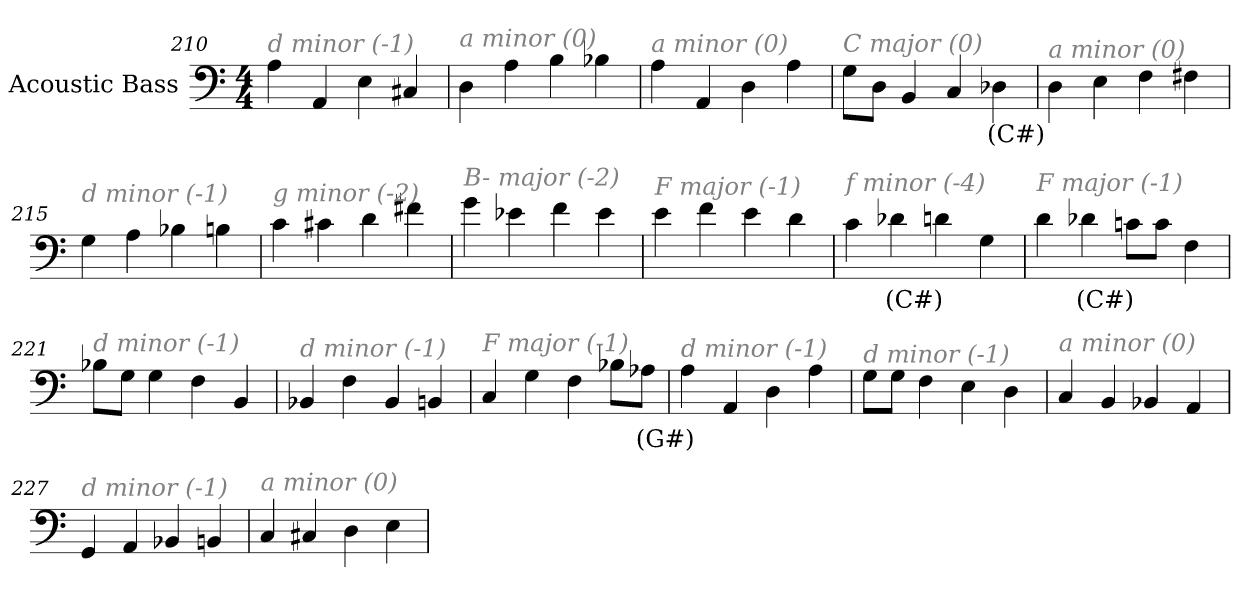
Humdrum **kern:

**kern	**text
*part1	*part1
*staff1	*staff1
*I"Acoustic Bass	*
*clefF4	*
*ITrd7c12	*
*k[]	*
*C:	*
*M4/4	*
=210	=210
!LO:TX:i:color=#808080:t=d minor (-1)	!
4AA	.
4AAA	.
4EE	.
4CC#X	.
=211	=211
!LO:TX:i:color=#808080:t=a minor (0)	!
4DD	.
4AA	.
4BB	.
4BB-X	.
=212	=212
!LO:TX:i:color=#808080:t=a minor (0)	!
4AA	.
4AAA	.
4DD	.
4AA	.
=213	=213
!LO:TX:i:color=#808080:t=C major (0)	!
8GGL	.
8DDJ	.
4BBB	.
4CC	.
4DD-Xi	(C#)
=214	=214
!LO:TX:i:color=#808080:t=a minor (0)	!
4DD	.
4EE	.
4FF	.
4FF#X	.
=215	=215
!LO:TX:i:color=#808080:t=d minor (-1)	!
4GG	.
4AA	.
4BB-X	.
4BBn	.
=216	=216
!LO:TX:i:color=#808080:t=g minor (-2)	!
4C	.
4C#X	.
4D	.
4F#X	.
=217	=217
!LO:TX:i:color=#808080:t=B- major (-2)	!
4G	.
4E-X	.
4F	.
4E-	.
=218	=218
!LO:TX:i:color=#808080:t=F major (-1)	!
4E	.
4F	.
4E	.
4D	.
=219	=219
!LO:TX:i:color=#808080:t=f minor (-4)	!
4C	.
4D-Xi	(C#)
4D	.
4GG	.
=220	=220
!LO:TX:i:color=#808080:t=F major (-1)	!
4D	.
4D-Xi	(C#)
8CnL	.
8CJ	.
4FF	.
=221	=221
!LO:TX:i:color=#808080:t=d minor (-1)	!
8BB-XL	.
8GGJ	.
4GG	.
4FF	.
4BBB	.
=222	=222
!LO:TX:i:color=#808080:t=d minor (-1)	!
4BBB-X	.
4FF	.
4BBB-	.
4BBBn	.
=223	=223
!LO:TX:i:color=#808080:t=F major (-1)	!
4CC	.
4GG	.
4FF	.
8BB-XL	.
8AA-XiJ	(G#)
=224	=224
!LO:TX:i:color=#808080:t=d minor (-1)	!
4AA	.
4AAA	.
4DD	.
4AA	.
=225	=225
!LO:TX:i:color=#808080:t=d minor (-1)	!
8GGL	.
8GGJ	.
4FF	.
4EE	.
4DD	.
=226	=226
!LO:TX:i:color=#808080:t=a minor (0)	!
4CC	.
4BBB	.
4BBB-X	.
4AAA	.
=227	=227
!LO:TX:i:color=#808080:t=d minor (-1)	!
4GGG	.
4AAA	.
4BBB-X	.
4BBBn	.
=228	=228
!LO:TX:i:color=#808080:t=a minor (0)	!
4CC	.
4CC#X	.
4DD	.
4EE	.
=	=
*-	*-
